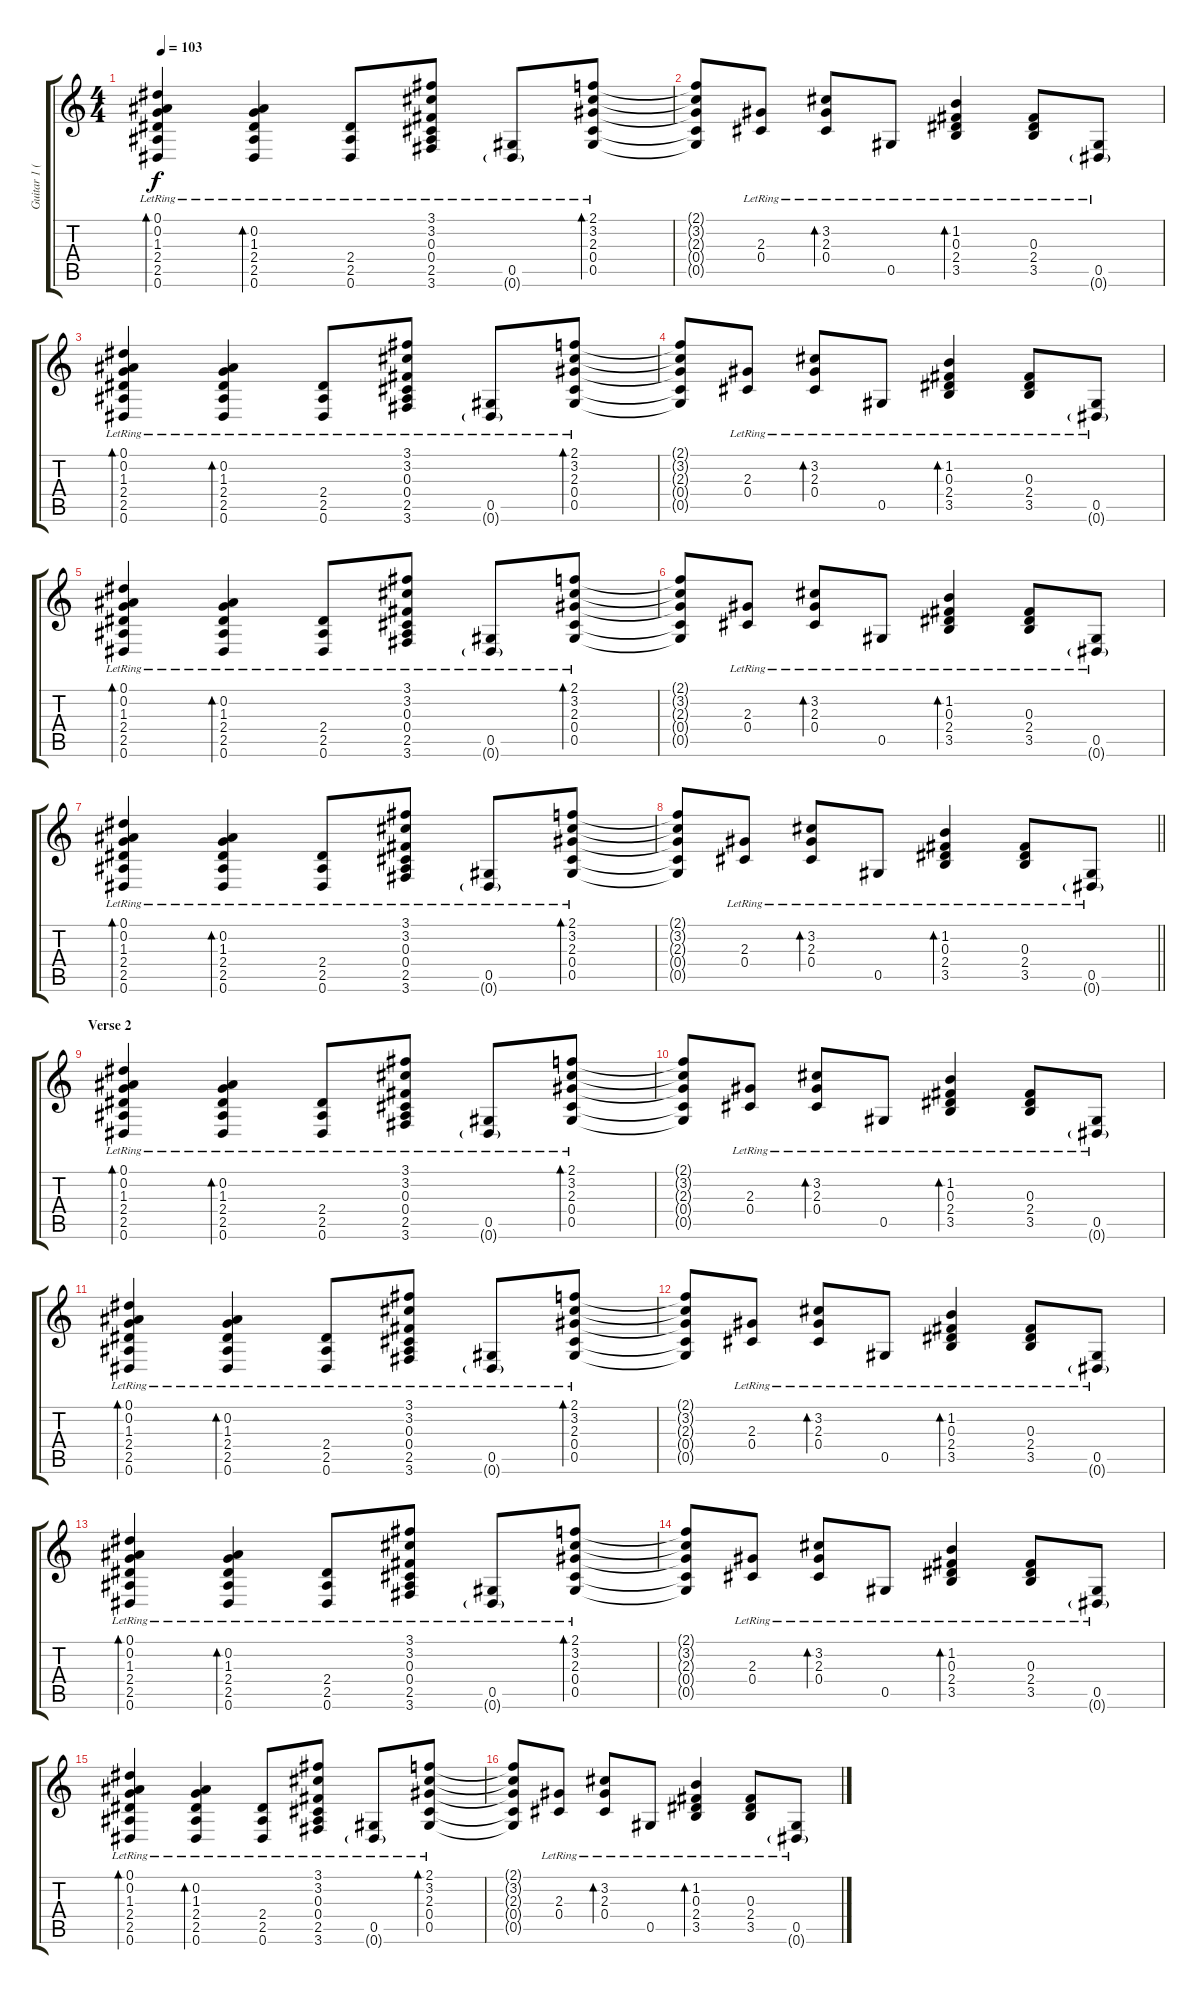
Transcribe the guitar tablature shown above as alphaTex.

\track ("Guitar 1 (Acoustic)" "Guitar 1 (") {instrument acousticguitarsteel}
\staff {score tabs}
\tuning (Eb4 Bb3 Gb3 Db3 Ab2 Eb2) {hide}
\ts (4 4)
\tempo 103
\clef g2
\ks c
(0.1 0.2 1.3 2.4 2.5{lr} 0.6{lr}).4{bd 60 dy f} (0.2{lr} 1.3{lr} 2.4{lr} 2.5{lr} 0.6{lr}).4{bd 120} (2.4{lr} 2.5{lr} 0.6{lr}).8 (3.1{lr} 3.2{lr} 0.3{lr} 0.4{lr} 2.5{lr} 3.6{lr}).8 (0.5{lr} 0.6{g lr}).8 (2.1{lr} 3.2{lr} 2.3{lr} 0.4{lr} 0.5{lr}).8{bd 120} |
(2.1{t} 3.2{t} 2.3{t} 0.4{t} 0.5{t}).8 (2.3{lr} 0.4{lr}).8 (3.2{lr} 2.3{lr} 0.4{lr}).8{bd 120} 0.5{lr}.8 (1.2{lr} 0.3{lr} 2.4{lr} 3.5{lr}).4{bd 120} (0.3{lr} 2.4{lr} 3.5{lr}).8 (0.5{lr} 0.6{g lr}).8 |
(0.1 0.2 1.3 2.4 2.5{lr} 0.6{lr}).4{bd 60} (0.2{lr} 1.3{lr} 2.4{lr} 2.5{lr} 0.6{lr}).4{bd 120} (2.4{lr} 2.5{lr} 0.6{lr}).8 (3.1{lr} 3.2{lr} 0.3{lr} 0.4{lr} 2.5{lr} 3.6{lr}).8 (0.5{lr} 0.6{g lr}).8 (2.1{lr} 3.2{lr} 2.3{lr} 0.4{lr} 0.5{lr}).8{bd 120} |
(2.1{t} 3.2{t} 2.3{t} 0.4{t} 0.5{t}).8 (2.3{lr} 0.4{lr}).8 (3.2{lr} 2.3{lr} 0.4{lr}).8{bd 120} 0.5{lr}.8 (1.2{lr} 0.3{lr} 2.4{lr} 3.5{lr}).4{bd 120} (0.3{lr} 2.4{lr} 3.5{lr}).8 (0.5{lr} 0.6{g lr}).8 |
(0.1 0.2 1.3 2.4 2.5{lr} 0.6{lr}).4{bd 60} (0.2{lr} 1.3{lr} 2.4{lr} 2.5{lr} 0.6{lr}).4{bd 120} (2.4{lr} 2.5{lr} 0.6{lr}).8 (3.1{lr} 3.2{lr} 0.3{lr} 0.4{lr} 2.5{lr} 3.6{lr}).8 (0.5{lr} 0.6{g lr}).8 (2.1{lr} 3.2{lr} 2.3{lr} 0.4{lr} 0.5{lr}).8{bd 120} |
(2.1{t} 3.2{t} 2.3{t} 0.4{t} 0.5{t}).8 (2.3{lr} 0.4{lr}).8 (3.2{lr} 2.3{lr} 0.4{lr}).8{bd 120} 0.5{lr}.8 (1.2{lr} 0.3{lr} 2.4{lr} 3.5{lr}).4{bd 120} (0.3{lr} 2.4{lr} 3.5{lr}).8 (0.5{lr} 0.6{g lr}).8 |
(0.1 0.2 1.3 2.4 2.5{lr} 0.6{lr}).4{bd 60} (0.2{lr} 1.3{lr} 2.4{lr} 2.5{lr} 0.6{lr}).4{bd 120} (2.4{lr} 2.5{lr} 0.6{lr}).8 (3.1{lr} 3.2{lr} 0.3{lr} 0.4{lr} 2.5{lr} 3.6{lr}).8 (0.5{lr} 0.6{g lr}).8 (2.1{lr} 3.2{lr} 2.3{lr} 0.4{lr} 0.5{lr}).8{bd 120} |
\barLineRight lightlight
(2.1{t} 3.2{t} 2.3{t} 0.4{t} 0.5{t}).8 (2.3{lr} 0.4{lr}).8 (3.2{lr} 2.3{lr} 0.4{lr}).8{bd 120} 0.5{lr}.8 (1.2{lr} 0.3{lr} 2.4{lr} 3.5{lr}).4{bd 120} (0.3{lr} 2.4{lr} 3.5{lr}).8 (0.5{lr} 0.6{g lr}).8 |
\section ("" "Verse 2")
(0.1 0.2 1.3 2.4 2.5{lr} 0.6{lr}).4{bd 60} (0.2{lr} 1.3{lr} 2.4{lr} 2.5{lr} 0.6{lr}).4{bd 120} (2.4{lr} 2.5{lr} 0.6{lr}).8 (3.1{lr} 3.2{lr} 0.3{lr} 0.4{lr} 2.5{lr} 3.6{lr}).8 (0.5{lr} 0.6{g lr}).8 (2.1{lr} 3.2{lr} 2.3{lr} 0.4{lr} 0.5{lr}).8{bd 120} |
(2.1{t} 3.2{t} 2.3{t} 0.4{t} 0.5{t}).8 (2.3{lr} 0.4{lr}).8 (3.2{lr} 2.3{lr} 0.4{lr}).8{bd 120} 0.5{lr}.8 (1.2{lr} 0.3{lr} 2.4{lr} 3.5{lr}).4{bd 120} (0.3{lr} 2.4{lr} 3.5{lr}).8 (0.5{lr} 0.6{g lr}).8 |
(0.1 0.2 1.3 2.4 2.5{lr} 0.6{lr}).4{bd 60} (0.2{lr} 1.3{lr} 2.4{lr} 2.5{lr} 0.6{lr}).4{bd 120} (2.4{lr} 2.5{lr} 0.6{lr}).8 (3.1{lr} 3.2{lr} 0.3{lr} 0.4{lr} 2.5{lr} 3.6{lr}).8 (0.5{lr} 0.6{g lr}).8 (2.1{lr} 3.2{lr} 2.3{lr} 0.4{lr} 0.5{lr}).8{bd 120} |
(2.1{t} 3.2{t} 2.3{t} 0.4{t} 0.5{t}).8 (2.3{lr} 0.4{lr}).8 (3.2{lr} 2.3{lr} 0.4{lr}).8{bd 120} 0.5{lr}.8 (1.2{lr} 0.3{lr} 2.4{lr} 3.5{lr}).4{bd 120} (0.3{lr} 2.4{lr} 3.5{lr}).8 (0.5{lr} 0.6{g lr}).8 |
(0.1 0.2 1.3 2.4 2.5{lr} 0.6{lr}).4{bd 60} (0.2{lr} 1.3{lr} 2.4{lr} 2.5{lr} 0.6{lr}).4{bd 120} (2.4{lr} 2.5{lr} 0.6{lr}).8 (3.1{lr} 3.2{lr} 0.3{lr} 0.4{lr} 2.5{lr} 3.6{lr}).8 (0.5{lr} 0.6{g lr}).8 (2.1{lr} 3.2{lr} 2.3{lr} 0.4{lr} 0.5{lr}).8{bd 120} |
(2.1{t} 3.2{t} 2.3{t} 0.4{t} 0.5{t}).8 (2.3{lr} 0.4{lr}).8 (3.2{lr} 2.3{lr} 0.4{lr}).8{bd 120} 0.5{lr}.8 (1.2{lr} 0.3{lr} 2.4{lr} 3.5{lr}).4{bd 120} (0.3{lr} 2.4{lr} 3.5{lr}).8 (0.5{lr} 0.6{g lr}).8 |
(0.1 0.2 1.3 2.4 2.5{lr} 0.6{lr}).4{bd 60} (0.2{lr} 1.3{lr} 2.4{lr} 2.5{lr} 0.6{lr}).4{bd 120} (2.4{lr} 2.5{lr} 0.6{lr}).8 (3.1{lr} 3.2{lr} 0.3{lr} 0.4{lr} 2.5{lr} 3.6{lr}).8 (0.5{lr} 0.6{g lr}).8 (2.1{lr} 3.2{lr} 2.3{lr} 0.4{lr} 0.5{lr}).8{bd 120} |
(2.1{t} 3.2{t} 2.3{t} 0.4{t} 0.5{t}).8 (2.3{lr} 0.4{lr}).8 (3.2{lr} 2.3{lr} 0.4{lr}).8{bd 120} 0.5{lr}.8 (1.2{lr} 0.3{lr} 2.4{lr} 3.5{lr}).4{bd 120} (0.3{lr} 2.4{lr} 3.5{lr}).8 (0.5{lr} 0.6{g lr}).8
